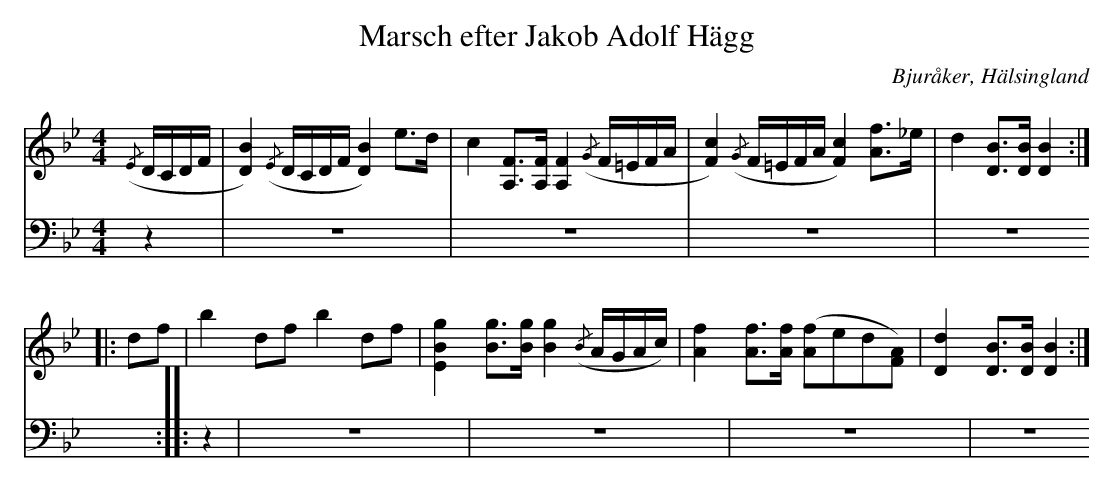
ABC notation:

X:1
T: Marsch efter Jakob Adolf Hägg
O: Bjuråker, Hälsingland
M: 4/4
L: 1/16
K: Bb
V:1
V:2
V:3 merge
V:1
({/E}DCDF|[D4B4]) ({/E}DCDF [D4B4]) e2>d2|c4 [A,2F2]>[A,2F2] [A,4F4] ({/G}F=EFA|[F4c4]) ({/G}F=EFA [F4c4]) [A2f2]>_e2|d4 [D2B2]>[D2B2] [D4B4]:|
|:d2f2|b4 d2f2 b4 d2f2|[E4B4g4] [B2g2]>[B2g2] [B4g4] ({/B}AGAc)|[A4f4] [A2f2]>[A2f2] ([A2f2]e2d2[F2A2])|[D4d4] [D2B2]>[D2B2] [D4B4]:|
V:2 clef=bass
z4|z16|z16|z16|z16:|
|:z4|z16|z16|z16|z16:|
V:3 clef=bass
z4|z16|z16|z16|z16:|
|:z4|z16|z16|z16|z16:|
